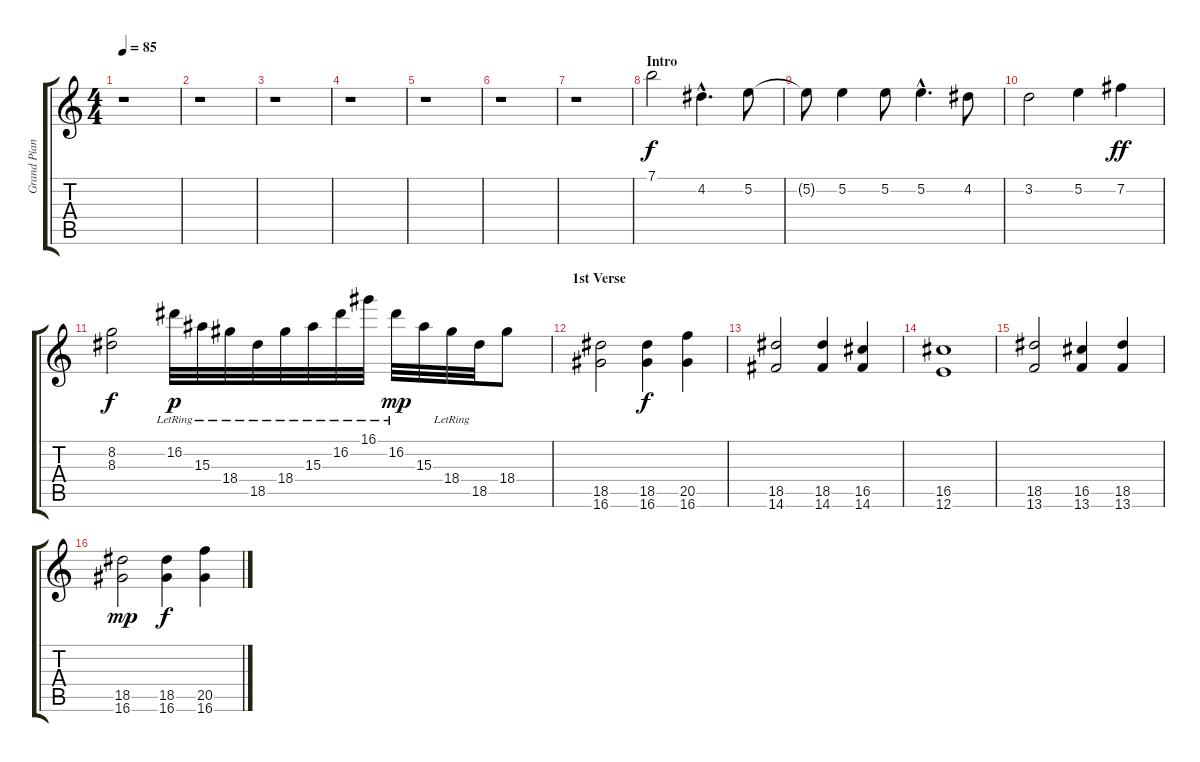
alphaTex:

\track ("Grand Piano (R. Hand)" "Grand Pian") {instrument acousticgrandpiano}
\staff {score tabs}
\tuning (E5 B4 G4 D4 A3 E3) {hide}
\ts (4 4)
\tempo 85
\clef g2
\ks c
r.1{dy fff} |
r.1 |
r.1 |
r.1 |
r.1 |
r.1 |
r.1 |
\section ("" "Intro")
7.1.2{dy f} 4.2{hac}.4{d} 5.2.8 |
5.2{t}.8 5.2.4 5.2.8 5.2{hac}.4{d} 4.2.8 |
3.2.2 5.2.4 7.2.4{dy ff} |
(8.2 8.3).2{dy f} 16.2{lr}.32{dy p} 15.3{lr}.32 18.4{lr}.32 18.5{lr}.32 18.4{lr}.32 15.3{lr}.32 16.2{lr}.32 16.1{lr}.32 16.2{lr}.32{dy mp} 15.3.32 18.4{lr}.32 18.5{lr}.32 18.4.8 |
\section ("" "1st Verse")
(18.5 16.6).2 (18.5 16.6).4{dy f} (20.5 16.6).4 |
(18.5 14.6).2 (18.5 14.6).4 (16.5 14.6).4 |
(16.5 12.6).1 |
(18.5 13.6).2 (16.5 13.6).4 (18.5 13.6).4 |
(18.5 16.6).2{dy mp} (18.5 16.6).4{dy f} (20.5 16.6).4
